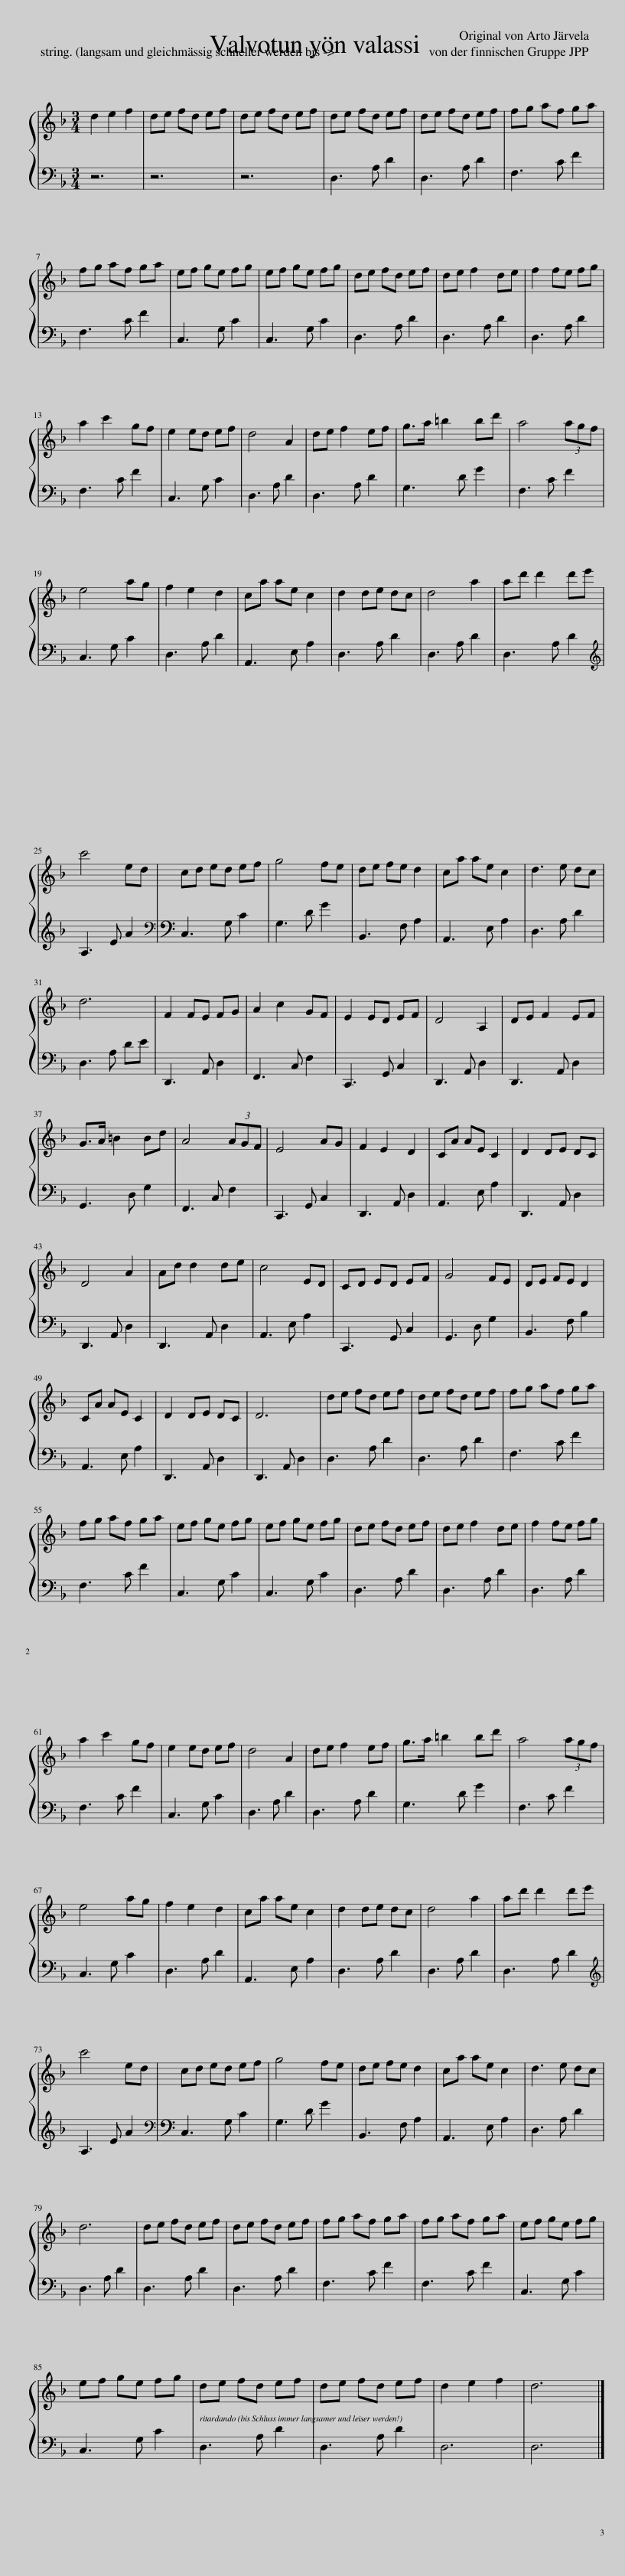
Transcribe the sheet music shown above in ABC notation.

X:1
%%score { 1 | 2 }
L:1/8
M:3/4
I:linebreak $
K:F
V:1 treble
V:2 bass
V:1
 d2 e2 f2 | de fd ef | de fd ef | de fd ef | de fd ef | %5
 fg af ga |$ fg af ga | ef ge fg | ef ge fg | de fd ef | %10
 de f2 de | f2 fe fg |$ a2 c'2 gf | e2 ed ef | d4 A2 | %15
 de f2 ef | g>a =b2 bd' | a4 (3agf |$ e4 ag | f2 e2 d2 | %20
 ca ae c2 | d2 de dc | d4 a2 | ad' d'2 d'e' |$ c'4 ed | %25
 cd ed ef | g4 fe | de fe d2 | ca ae c2 | d3 e dc |$ %30
 d6 | F2 FE FG | A2 c2 GF | E2 ED EF | D4 A,2 | %35
 DE F2 EF |$ G>A =B2 Bd | A4 (3AGF | E4 AG | F2 E2 D2 | %40
 CA AE C2 | D2 DE DC |$ D4 A2 | Ad d2 de | c4 ED | %45
 CD ED EF | G4 FE | DE FE D2 |$ CA AE C2 | D2 DE DC | %50
 D6 | de fd ef | de fd ef | fg af ga |$ fg af ga | %55
 ef ge fg | ef ge fg | de fd ef | de f2 de | f2 fe fg |$ %60
 a2 c'2 gf | e2 ed ef | d4 A2 | de f2 ef | g>a =b2 bd' | %65
 a4 (3agf |$ e4 ag | f2 e2 d2 | ca ae c2 | d2 de dc | %70
 d4 a2 | ad' d'2 d'e' |$ c'4 ed | cd ed ef | g4 fe | %75
 de fe d2 | ca ae c2 | d3 e dc |$ d6 | de fd ef | %80
 de fd ef | fg af ga | fg af ga | ef ge fg |$ ef ge fg | %85
 de fd ef | de fd ef | d2 e2 f2 | d6 |] %89
V:2
 z6 | z6 | z6 | D,3 A, D2 | D,3 A, D2 | %5
 F,3 C F2 |$ F,3 C F2 | C,3 G, C2 | C,3 G, C2 | D,3 A, D2 | %10
 D,3 A, D2 | D,3 A, D2 |$ F,3 C F2 | C,3 G, C2 | D,3 A, D2 | %15
 D,3 A, D2 | G,3 D G2 | F,3 C F2 |$ C,3 G, C2 | D,3 A, D2 | %20
 A,,3 E, A,2 | D,3 A, D2 | D,3 A, D2 | D,3 A, D2 |$[K:treble] A,3 E A2 | %25
[K:bass] C,3 G, C2 | G,3 D G2 | B,,3 F, A,2 | A,,3 E, A,2 | D,3 A, D2 |$ %30
 D,3 A, DE | D,,3 A,, D,2 | F,,3 C, F,2 | C,,3 G,, C,2 | D,,3 A,, D,2 | %35
 D,,3 A,, D,2 |$ G,,3 D, G,2 | F,,3 C, F,2 | C,,3 G,, C,2 | D,,3 A,, D,2 | %40
 A,,3 E, A,2 | D,,3 A,, D,2 |$ D,,3 A,, D,2 | D,,3 A,, D,2 | A,,3 E, A,2 | %45
 C,,3 G,, C,2 | G,,3 D, G,2 | B,,3 F, B,2 |$ A,,3 E, A,2 | D,,3 A,, D,2 | %50
 D,,3 A,, D,2 | D,3 A, D2 | D,3 A, D2 | F,3 C F2 |$ F,3 C F2 | %55
 C,3 G, C2 | C,3 G, C2 | D,3 A, D2 | D,3 A, D2 | D,3 A, D2 |$ %60
 F,3 C F2 | C,3 G, C2 | D,3 A, D2 | D,3 A, D2 | G,3 D G2 | %65
 F,3 C F2 |$ C,3 G, C2 | D,3 A, D2 | A,,3 E, A,2 | D,3 A, D2 | %70
 D,3 A, D2 | D,3 A, D2 |$[K:treble] A,3 E A2 |[K:bass] C,3 G, C2 | G,3 D G2 | %75
 B,,3 F, A,2 | A,,3 E, A,2 | D,3 A, D2 |$ D,3 A, D2 | D,3 A, D2 | %80
 D,3 A, D2 | F,3 C F2 | F,3 C F2 | C,3 G, C2 |$ C,3 G, C2 | %85
 D,3 A, D2 | D,3 A, D2 | D,6 | D,6 |] %89
